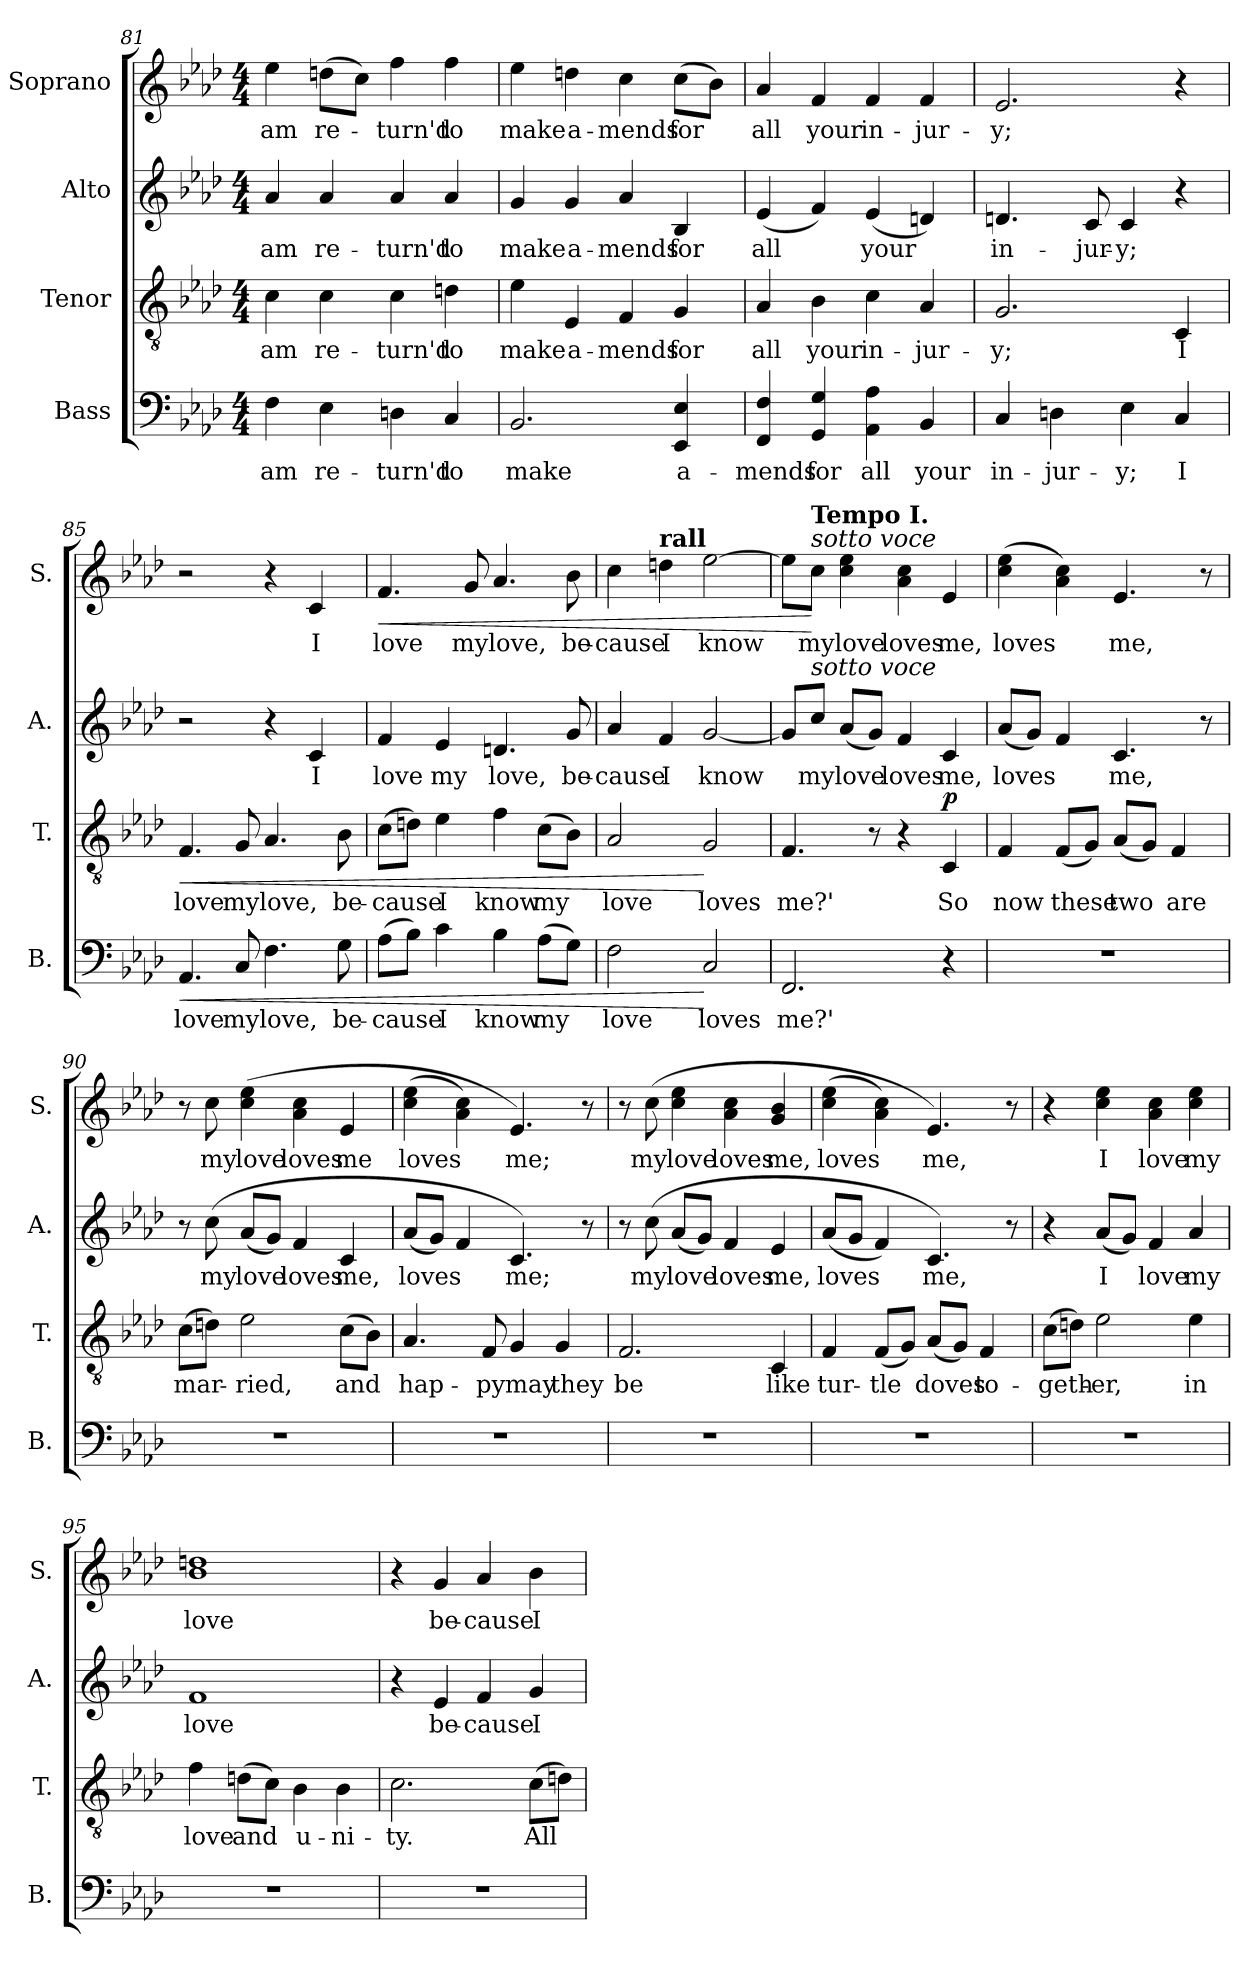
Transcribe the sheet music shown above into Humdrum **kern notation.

**kern	**text	**dynam	**kern	**text	**dynam	**kern	**text	**kern	**text	**dynam
*part4	*part4	*part4	*part3	*part3	*part3	*part2	*part2	*part1	*part1	*part1
*staff4	*staff4	*staff4	*staff3	*staff3	*staff3	*staff2	*staff2	*staff1	*staff1	*staff1
*I"Bass	*	*	*I"Tenor	*	*	*I"Alto	*	*I"Soprano	*	*
*I'B.	*	*	*I'T.	*	*	*I'A.	*	*I'S.	*	*
*clefF4	*	*	*clefGv2	*	*	*clefG2	*	*clefG2	*	*
*	*	*	*ITrd7c12	*	*	*	*	*	*	*
*k[b-e-a-d-]	*	*	*k[b-e-a-d-]	*	*	*k[b-e-a-d-]	*	*k[b-e-a-d-]	*	*
*A-:	*	*	*A-:	*	*	*A-:	*	*A-:	*	*
*M4/4	*	*	*M4/4	*	*	*M4/4	*	*M4/4	*	*
=81	=81	=81	=81	=81	=81	=81	=81	=81	=81	=81
!	!LO:LY:b	!	!	!LO:LY:b	!	!	!LO:LY:b	!	!LO:LY:b	!
4F\	am	.	4C\	am	.	4a-/	am	4ee-\	am	.
!	!LO:LY:b	!	!	!LO:LY:b	!	!	!LO:LY:b	!	!LO:LY:b	!
4E-\	re-	.	4C\	re-	.	4a-/	re-	(>8ddn\L	re-	.
.	.	.	.	.	.	.	.	8cc\J)	.	.
!	!LO:LY:b	!	!	!LO:LY:b	!	!	!LO:LY:b	!	!LO:LY:b	!
4Dn\	-turn'd	.	4C\	-turn'd	.	4a-/	-turn'd	4ff\	-turn'd	.
!	!LO:LY:b	!	!	!LO:LY:b	!	!	!LO:LY:b	!	!LO:LY:b	!
4C/	to	.	4Dn\	to	.	4a-/	to	4ff\	to	.
=82	=82	=82	=82	=82	=82	=82	=82	=82	=82	=82
!	!LO:LY:b	!	!	!LO:LY:b	!	!	!LO:LY:b	!	!LO:LY:b	!
2.BB-/	make	.	4E-\	make	.	4g/	make	4ee-\	make	.
!	!	!	!	!LO:LY:b	!	!	!LO:LY:b	!	!LO:LY:b	!
.	.	.	4EE-/	a-	.	4g/	a-	4ddn\	a-	.
!	!	!	!	!LO:LY:b	!	!	!LO:LY:b	!	!LO:LY:b	!
.	.	.	4FF/	-mends	.	4a-/	-mends	4cc\	-mends	.
!	!LO:LY:b	!	!	!LO:LY:b	!	!	!LO:LY:b	!	!LO:LY:b	!
4EE-/ 4E-/	a-	.	4GG/	for	.	4B-/	for	(>8cc\L	for	.
.	.	.	.	.	.	.	.	8b-\J)	.	.
=83	=83	=83	=83	=83	=83	=83	=83	=83	=83	=83
!	!LO:LY:b	!	!	!LO:LY:b	!	!	!LO:LY:b	!	!LO:LY:b	!
4FF/ 4F/	-mends	.	4AA-/	all	.	(<4e-/	all	4a-/	all	.
!	!LO:LY:b	!	!	!LO:LY:b	!	!	!	!	!LO:LY:b	!
4GG/ 4G/	for	.	4BB-\	your	.	4f/)	.	4f/	your	.
!	!LO:LY:b	!	!	!LO:LY:b	!	!	!LO:LY:b	!	!LO:LY:b	!
4AA-\ 4A-\	all	.	4C\	in-	.	(<4e-/	your	4f/	in-	.
!	!LO:LY:b	!	!	!LO:LY:b	!	!	!	!	!LO:LY:b	!
4BB-/	your	.	4AA-/	-jur-	.	4dn/)	.	4f/	-jur-	.
=84	=84	=84	=84	=84	=84	=84	=84	=84	=84	=84
!	!LO:LY:b	!	!	!LO:LY:b	!	!	!LO:LY:b	!	!LO:LY:b	!
4C/	in-	.	2.GG/	-y;	.	4.dn/	in-	2.e-/	-y;	.
!	!LO:LY:b	!	!	!	!	!	!	!	!	!
4Dn\	-jur-	.	.	.	.	.	.	.	.	.
!	!	!	!	!	!	!	!LO:LY:b	!	!	!
.	.	.	.	.	.	8c/	-jur-	.	.	.
!	!LO:LY:b	!	!	!	!	!	!LO:LY:b	!	!	!
4E-\	-y;	.	.	.	.	4c/	-y;	.	.	.
!	!LO:LY:b	!	!	!LO:LY:b	!	!	!	!	!	!
4C/	I	.	4CC/	I	.	4r	.	4r	.	.
=85	=85	=85	=85	=85	=85	=85	=85	=85	=85	=85
!	!LO:LY:b	!LO:HP:b	!	!LO:LY:b	!LO:HP:b	!	!	!	!	!
4.AA-/	love	<	4.FF/	love	<	2r	.	2r	.	.
!	!LO:LY:b	!	!	!LO:LY:b	!	!	!	!	!	!
8C/	my	.	8GG/	my	.	.	.	.	.	.
!	!LO:LY:b	!	!	!LO:LY:b	!	!	!	!	!	!
4.F\	love,	.	4.AA-/	love,	.	4r	.	4r	.	.
!	!	!	!	!	!	!	!LO:LY:b	!	!LO:LY:b	!
.	.	.	.	.	.	4c/	I	4c/	I	.
!	!LO:LY:b	!	!	!LO:LY:b	!	!	!	!	!	!
8G\	be-	.	8BB-\	be-	.	.	.	.	.	.
!!LO:LB:g=z
=86	=86	=86	=86	=86	=86	=86	=86	=86	=86	=86
!	!LO:LY:b	!	!	!LO:LY:b	!	!	!LO:LY:b	!	!LO:LY:b	!LO:HP:b
(>8A-\L	-cause	.	(>8C\L	-cause	.	4f/	love	4.f/	love	<
8B-\J)	.	.	8Dn\J)	.	.	.	.	.	.	.
!	!LO:LY:b	!	!	!LO:LY:b	!	!	!LO:LY:b	!	!	!
4c\	I	.	4E-\	I	.	4e-/	my	.	.	.
!	!	!	!	!	!	!	!	!	!LO:LY:b	!
.	.	.	.	.	.	.	.	8g/	my	.
!	!LO:LY:b	!	!	!LO:LY:b	!	!	!LO:LY:b	!	!LO:LY:b	!
4B-\	know	.	4F\	know	.	4.dn/	love,	4.a-/	love,	.
!	!LO:LY:b	!	!	!LO:LY:b	!	!	!	!	!	!
(>8A-\L	my	.	(>8C\L	my	.	.	.	.	.	.
!	!	!	!	!	!	!	!LO:LY:b	!	!LO:LY:b	!
8G\J)	.	.	8BB-\J)	.	.	8g/	be-	8b-\	be-	.
=87	=87	=87	=87	=87	=87	=87	=87	=87	=87	=87
!	!LO:LY:b	!	!	!LO:LY:b	!	!	!LO:LY:b	!	!LO:LY:b	!
2F\	love	.	2AA-/	love	.	4a-/	-cause	4cc\	-cause	.
!	!	!	!	!	!	!	!	!LO:TX:a:B:t=rall	!	!
!	!	!	!	!	!	!	!LO:LY:b	!	!LO:LY:b	!
.	.	.	.	.	.	4f/	I	4ddn\	I	.
!	!LO:LY:b	!	!	!LO:LY:b	!	!	!LO:LY:b	!	!LO:LY:b	!
2C/	loves	[	2GG/	loves	[	[2g/	know	[2ee-\	know	.
=88	=88	=88	=88	=88	=88	=88	=88	=88	=88	=88
!	!LO:LY:b	!	!	!LO:LY:b	!	!	!	!	!	!
2.FF/	me?'	.	4.FF/	me?'	.	8g/L]	.	8ee-\L]	.	.
!	!	!	!	!	!	!	!	!LO:TX:a:i:t=sotto voce	!	!
!	!	!	!	!	!	!	!	!LO:TX:a:B:t=Tempo I.	!	!
!	!	!	!	!	!	!LO:TX:a:i:t=sotto voce	!	!	!	!
!	!	!	!	!	!	!	!LO:LY:b	!	!LO:LY:b	!
.	.	.	.	.	.	8cc/J	my	8cc\J	my	[
!	!	!	!	!	!	!	!LO:LY:b	!	!LO:LY:b	!
.	.	.	.	.	.	(<8a-/L	love	4cc\ 4ee-\	love	.
.	.	.	8r	.	.	8g/J)	.	.	.	.
!	!	!	!	!	!	!	!LO:LY:b	!	!LO:LY:b	!
.	.	.	4r	.	.	4f/	loves	4a-\ 4cc\	loves	.
!	!	!	!	!LO:LY:b	!LO:DY:b	!	!LO:LY:b	!	!LO:LY:b	!
4r	.	.	4CC/	So	p	4c/	me,	4e-/	me,	.
=89	=89	=89	=89	=89	=89	=89	=89	=89	=89	=89
!	!	!	!	!LO:LY:b	!	!	!LO:LY:b	!	!LO:LY:b	!
1r	.	.	4FF/	now	.	(<8a-/L	loves	(>4cc\ 4ee-\	loves	.
.	.	.	.	.	.	8g/J)	.	.	.	.
!	!	!	!	!LO:LY:b	!	!	!	!	!	!
.	.	.	(<8FF/L	these	.	4f/	.	4a-\ 4cc\)	.	.
.	.	.	8GG/J)	.	.	.	.	.	.	.
!	!	!	!	!LO:LY:b	!	!	!LO:LY:b	!	!LO:LY:b	!
.	.	.	(<8AA-/L	two	.	4.c/	me,	4.e-/	me,	.
.	.	.	8GG/J)	.	.	.	.	.	.	.
!	!	!	!	!LO:LY:b	!	!	!	!	!	!
.	.	.	4FF/	are	.	.	.	.	.	.
.	.	.	.	.	.	8r	.	8r	.	.
=90	=90	=90	=90	=90	=90	=90	=90	=90	=90	=90
!	!	!	!	!LO:LY:b	!	!	!	!	!	!
1r	.	.	(>8C\L	mar-	.	8r	.	8r	.	.
!	!	!	!	!	!	!	!LO:LY:b	!	!LO:LY:b	!
.	.	.	8Dn\J)	.	.	(>8cc\	my	8cc\	my	.
!	!	!	!	!LO:LY:b	!	!	!LO:LY:b	!	!LO:LY:b	!
.	.	.	2E-\	-ried,	.	(<8a-/L	love	(>4cc\ 4ee-\	love	.
.	.	.	.	.	.	8g/J)	.	.	.	.
!	!	!	!	!	!	!	!LO:LY:b	!	!LO:LY:b	!
.	.	.	.	.	.	4f/	loves	4a-\ 4cc\	loves	.
!	!	!	!	!LO:LY:b	!	!	!LO:LY:b	!	!LO:LY:b	!
.	.	.	(>8C\L	and	.	4c/	me,	4e-/	me	.
.	.	.	8BB-\J)	.	.	.	.	.	.	.
!!LO:LB:g=z
=91	=91	=91	=91	=91	=91	=91	=91	=91	=91	=91
!	!	!	!	!LO:LY:b	!	!	!LO:LY:b	!	!LO:LY:b	!
1r	.	.	4.AA-/	hap-	.	(<8a-/L	loves	(>4cc\ 4ee-\	loves	.
.	.	.	.	.	.	8g/J)	.	.	.	.
.	.	.	.	.	.	4f/	.	4a-\ 4cc\)	.	.
!	!	!	!	!LO:LY:b	!	!	!	!	!	!
.	.	.	8FF/	-py	.	.	.	.	.	.
!	!	!	!	!LO:LY:b	!	!	!LO:LY:b	!	!LO:LY:b	!
.	.	.	4GG/	may	.	4.c/)	me;	4.e-/)	me;	.
!	!	!	!	!LO:LY:b	!	!	!	!	!	!
.	.	.	4GG/	they	.	.	.	.	.	.
.	.	.	.	.	.	8r	.	8r	.	.
=92	=92	=92	=92	=92	=92	=92	=92	=92	=92	=92
!	!	!	!	!LO:LY:b	!	!	!	!	!	!
1r	.	.	2.FF/	be	.	8r	.	8r	.	.
!	!	!	!	!	!	!	!LO:LY:b	!	!LO:LY:b	!
.	.	.	.	.	.	(>8cc\	my	(>8cc\	my	.
!	!	!	!	!	!	!	!LO:LY:b	!	!LO:LY:b	!
.	.	.	.	.	.	(<8a-/L	love	4cc\ 4ee-\	love	.
.	.	.	.	.	.	8g/J)	.	.	.	.
!	!	!	!	!	!	!	!LO:LY:b	!	!LO:LY:b	!
.	.	.	.	.	.	4f/	loves	4a-\ 4cc\	loves	.
!	!	!	!	!LO:LY:b	!	!	!LO:LY:b	!	!LO:LY:b	!
.	.	.	4CC/	like	.	4e-/	me,	4g/ 4b-/	me,	.
=93	=93	=93	=93	=93	=93	=93	=93	=93	=93	=93
!	!	!	!	!LO:LY:b	!	!	!LO:LY:b	!	!LO:LY:b	!
1r	.	.	4FF/	tur-	.	(<8a-/L	loves	(>4cc\ 4ee-\	loves	.
.	.	.	.	.	.	8g/J	.	.	.	.
!	!	!	!	!LO:LY:b	!	!	!	!	!	!
.	.	.	(<8FF/L	-tle	.	4f/)	.	4a-\ 4cc\)	.	.
.	.	.	8GG/J)	.	.	.	.	.	.	.
!	!	!	!	!LO:LY:b	!	!	!LO:LY:b	!	!LO:LY:b	!
.	.	.	(<8AA-/L	doves	.	4.c/)	me,	4.e-/)	me,	.
.	.	.	8GG/J)	.	.	.	.	.	.	.
!	!	!	!	!LO:LY:b	!	!	!	!	!	!
.	.	.	4FF/	to-	.	.	.	.	.	.
.	.	.	.	.	.	8r	.	8r	.	.
=94	=94	=94	=94	=94	=94	=94	=94	=94	=94	=94
!	!	!	!	!LO:LY:b	!	!	!	!	!	!
1r	.	.	(>8C\L	-geth-	.	4r	.	4r	.	.
.	.	.	8Dn\J)	.	.	.	.	.	.	.
!	!	!	!	!LO:LY:b	!	!	!LO:LY:b	!	!LO:LY:b	!
.	.	.	2E-\	-er,	.	(<8a-/L	I	4cc\ 4ee-\	I	.
.	.	.	.	.	.	8g/J)	.	.	.	.
!	!	!	!	!	!	!	!LO:LY:b	!	!LO:LY:b	!
.	.	.	.	.	.	4f/	love	4a-\ 4cc\	love	.
!	!	!	!	!LO:LY:b	!	!	!LO:LY:b	!	!LO:LY:b	!
.	.	.	4E-\	in	.	4a-/	my	4cc\ 4ee-\	my	.
=95	=95	=95	=95	=95	=95	=95	=95	=95	=95	=95
!	!	!	!	!LO:LY:b	!	!	!LO:LY:b	!	!LO:LY:b	!
1r	.	.	4F\	love	.	1f	love	1b- 1ddn	love	.
!	!	!	!	!LO:LY:b	!	!	!	!	!	!
.	.	.	(>8Dn\L	and	.	.	.	.	.	.
.	.	.	8C\J)	.	.	.	.	.	.	.
!	!	!	!	!LO:LY:b	!	!	!	!	!	!
.	.	.	4BB-\	u-	.	.	.	.	.	.
!	!	!	!	!LO:LY:b	!	!	!	!	!	!
.	.	.	4BB-\	-ni-	.	.	.	.	.	.
=96	=96	=96	=96	=96	=96	=96	=96	=96	=96	=96
!	!	!	!	!LO:LY:b	!	!	!	!	!	!
1r	.	.	2.C\	-ty.	.	4r	.	4r	.	.
!	!	!	!	!	!	!	!LO:LY:b	!	!LO:LY:b	!
.	.	.	.	.	.	4e-/	be-	4g/	be-	.
!	!	!	!	!	!	!	!LO:LY:b	!	!LO:LY:b	!
.	.	.	.	.	.	4f/	-cause	4a-/	-cause	.
!	!	!	!	!LO:LY:b	!	!	!LO:LY:b	!	!LO:LY:b	!
.	.	.	(>8C\L	All	.	4g/	I	4b-\	I	.
.	.	.	8Dn\J)	.	.	.	.	.	.	.
=	=	=	=	=	=	=	=	=	=	=
*-	*-	*-	*-	*-	*-	*-	*-	*-	*-	*-
